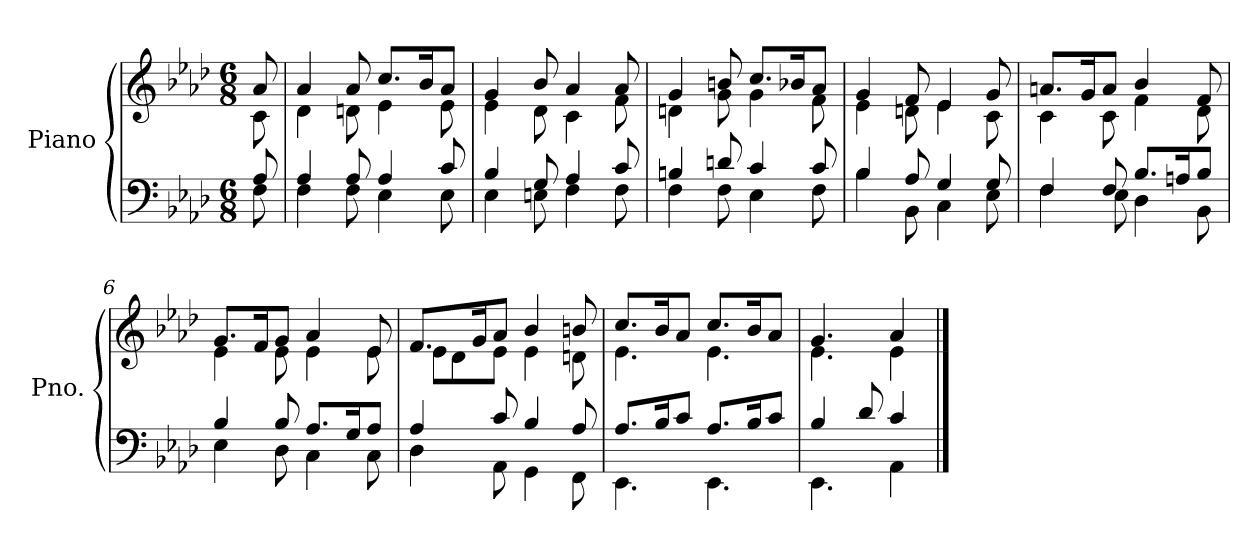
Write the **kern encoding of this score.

**kern	**kern
*part1	*part1
*staff2	*staff1
*I"Piano	*
*I'Pno.	*
*clefF4	*clefG2
*k[b-e-a-d-]	*k[b-e-a-d-]
*M6/8	*M6/8
=	=
*^	*^
8A-/	8F\	8a-/	8c\
=1	=1	=1	=1
4A-/	4F\	4a-/	4d-\
8A-/	8F\	8a-/	8dn\
4A-/	4E-\	8.cc/L	4e-\
.	.	16b-/K	.
8c/	8E-\	8a-/J	8e-\
=2	=2	=2	=2
4B-/	4E-\	4g/	4e-\
8G/	8En\	8b-/	8d-\
4A-/	4F\	4a-/	4c\
8c/	8F\	8a-/	8f\
=3	=3	=3	=3
4Bn/	4F\	4g/	4dn\
8dn/	8F\	8bn/	8g\
4c/	4E-\	8.cc/L	4g\
.	.	16b-X/K	.
8c/	8F\	8a-/J	8f\
=4	=4	=4	=4
4B-/	4B-\	4g/	4e-\
8A-/	8BB-\	8f/	8dn\
4G/	4C\	4e-/	4e-\
8G/	8E-\	8g/	8c\
=5	=5	=5	=5
4F/	4F\	8.an/L	4c\
.	.	16g/K	.
8F/	8E-\	8a/J	8c\
8.B-/L	4D-\	4b-/	4f\
16An/K	.	.	.
8B-/J	8BB-\	8f/	8d-\
!!LO:LB:g=z	!!
=6	=6	=6	=6
4B-/	4E-\	8.g/L	4e-\
.	.	16f/K	.
8B-/	8D-\	8g/J	8e-\
8.A-/L	4C\	4a-/	4e-\
16G/K	.	.	.
8A-/J	8C\	8e-/	8e-\
=7	=7	=7	=7
4A-/	4D-\	8.f/L	8e-\L
.	.	.	8d-\
.	.	16g/K	.
8c/	8AA-\	8a-/J	8e-\J
4B-/	4GG\	4b-/	4e-\
8A-/	8FF\	8bn/	8dn\
=8	=8	=8	=8
8.A-/L	4.EE-\	8.cc/L	4.e-\
16B-/K	.	16b-/K	.
8c/J	.	8a-/J	.
8.A-/L	4.EE-\	8.cc/L	4.e-\
16B-/K	.	16b-/K	.
8c/J	.	8a-/J	.
=9	=9	=9	=9
4B-/	4.EE-\	4.g/	4.e-\
8d-/	.	.	.
4c/	4AA-\	4a-/	4e-\
*v	*v	*	*
*	*v	*v
==	==
*-	*-
